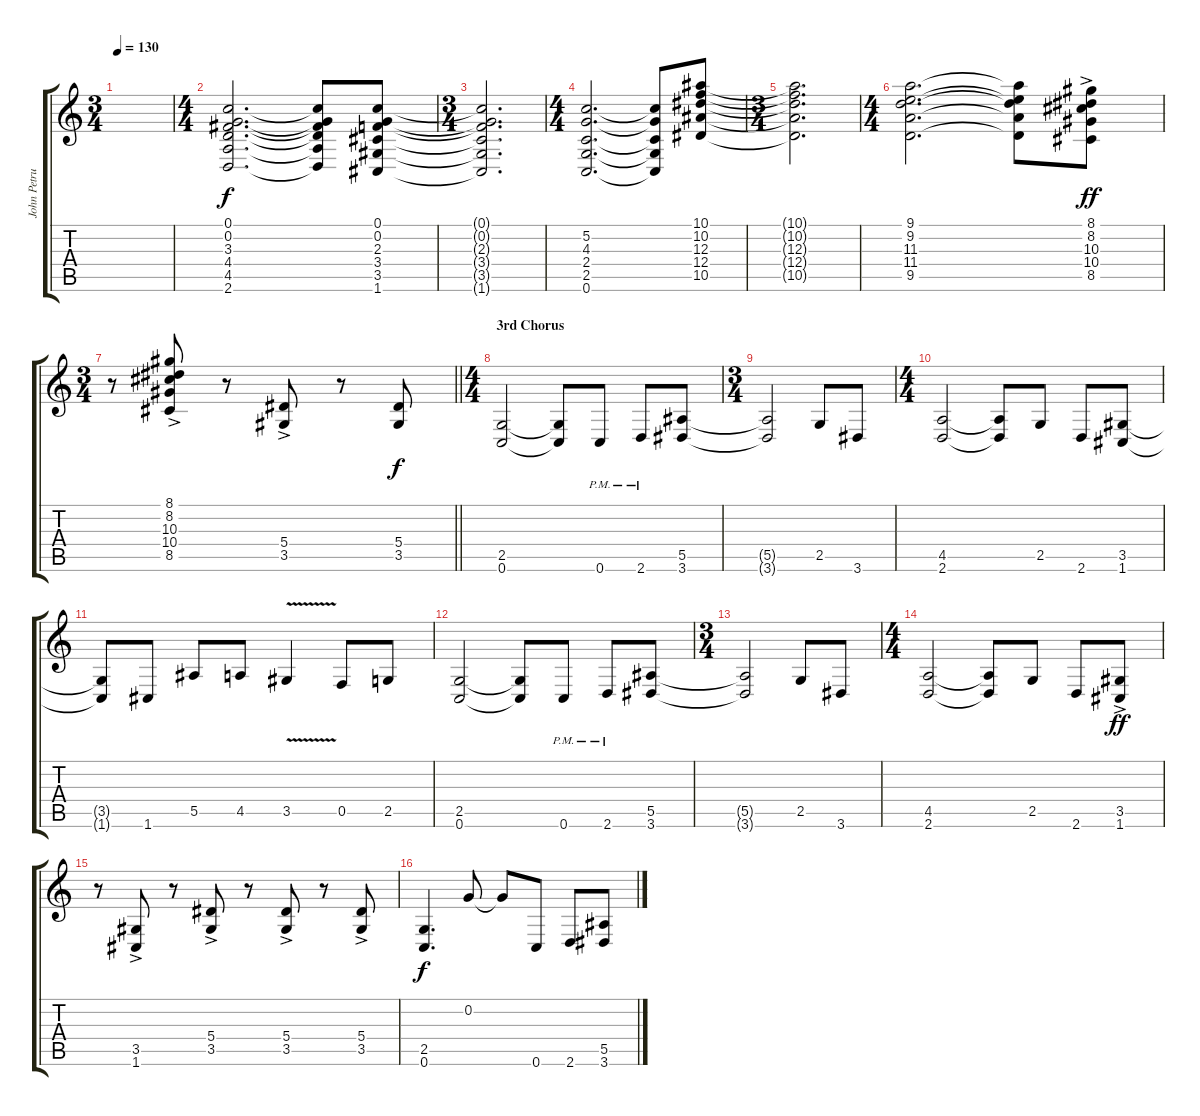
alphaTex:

\track ("John Petrucci" "John Petru") {instrument distortionguitar}
\staff {score tabs}
\tuning (C4 G3 Eb3 Bb2 F2 C2) {hide}
\ts (3 4)
\tempo 130
\clef g2
\ks c
|
\ts (4 4)
(0.1 0.2 3.3 4.4 4.5 2.6).2{d} (0.1{t} 0.2{t} 3.3{t} 4.4{t} 4.5{t} 2.6{t}).8 (0.1 0.2 2.3 3.4 3.5 1.6).8 |
\ts (3 4)
(0.1{t} 0.2{t} 2.3{t} 3.4{t} 3.5{t} 1.6{t}).2{d} |
\ts (4 4)
(5.2 4.3 2.4 2.5 0.6).2{d} (5.2{t} 4.3{t} 2.4{t} 2.5{t} 0.6{t}).8 (10.1 10.2 12.3 12.4 10.5).8 |
\ts (3 4)
(10.1{t} 10.2{t} 12.3{t} 12.4{t} 10.5{t}).2{d} |
\ts (4 4)
(9.1 9.2 11.3 11.4 9.5).2{d} (9.1{t} 9.2{t} 11.3{t} 11.4{t} 9.5{t}).8 (8.1{ac} 8.2{ac} 10.3{ac} 10.4{ac} 8.5{ac}).8{dy ff} |
\ts (3 4)
\barLineRight lightlight
r.8 (8.1{ac} 8.2{ac} 10.3{ac} 10.4{ac} 8.5{ac}).8 r.8 (5.4{ac} 3.5{ac}).8 r.8 (5.4 3.5).8{dy f} |
\ts (4 4)
\section ("" "3rd Chorus")
(2.5 0.6).2{instrument distortionguitar} (2.5{t} 0.6{t}).8 0.6{pm}.8 2.6{pm}.8 (5.5 3.6).8 |
\ts (3 4)
(5.5{t} 3.6{t}).2 2.5.8 3.6.8 |
\ts (4 4)
(4.5 2.6).2 (4.5{t} 2.6{t}).8 2.5.8 2.6.8 (3.5 1.6).8 |
(3.5{t} 1.6{t}).8 1.6.8 5.5.8 4.5.8 3.5{v}.4 0.5.8 2.5.8 |
(2.5 0.6).2 (2.5{t} 0.6{t}).8 0.6{pm}.8 2.6{pm}.8 (5.5 3.6).8 |
\ts (3 4)
(5.5{t} 3.6{t}).2 2.5.8 3.6.8 |
\ts (4 4)
(4.5 2.6).2 (4.5{t} 2.6{t}).8 2.5.8 2.6.8 (3.5{ac} 1.6).8{dy ff} |
r.8 (3.5{ac} 1.6).8 r.8 (5.4 3.5{ac}).8 r.8 (5.4 3.5{ac}).8 r.8 (5.4 3.5{ac}).8 |
(2.5 0.6).4{d dy f} 0.2.8 0.2{t}.8 0.6.8 2.6.8 (5.5 3.6).8
